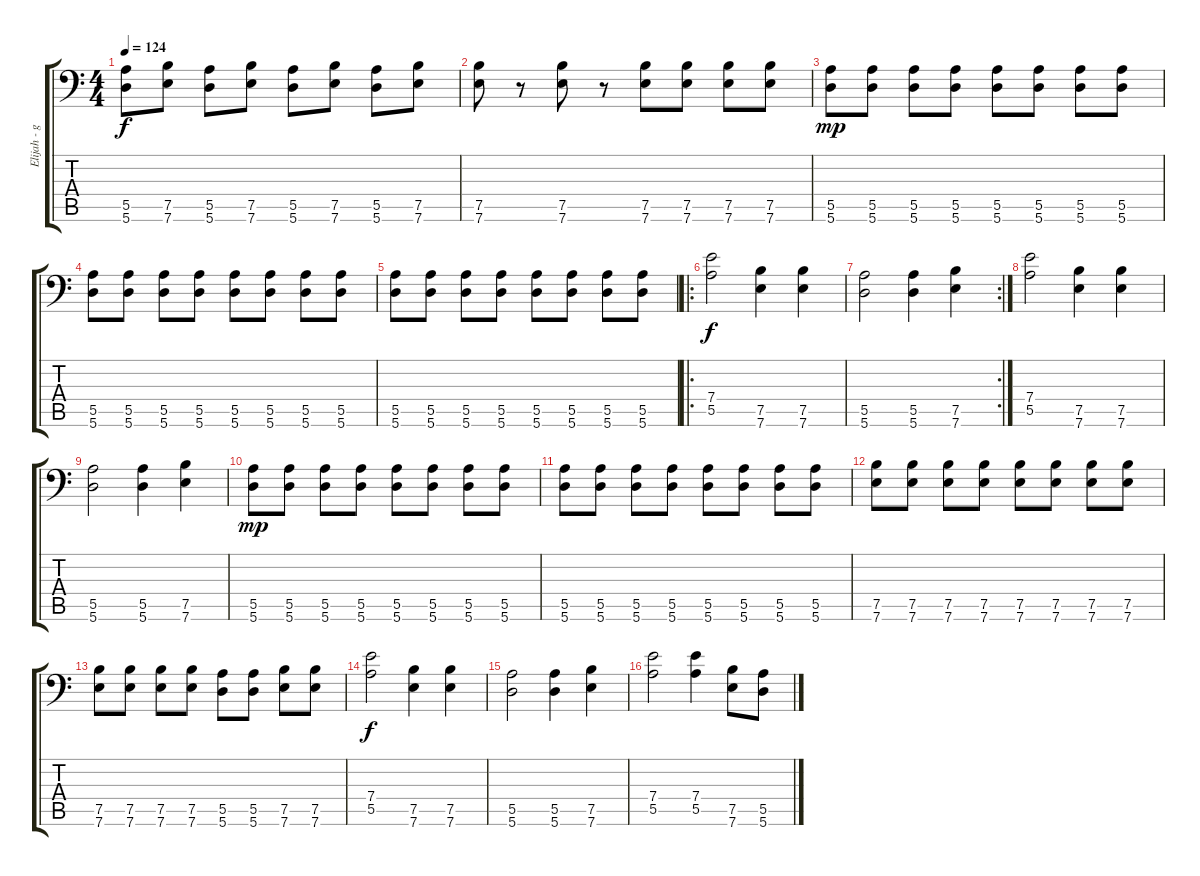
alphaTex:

\track ("Elijah - guitar" "Elijah - g") {instrument overdrivenguitar}
\staff {score tabs}
\tuning (B3 Gb3 D3 A2 E2 A1) {hide}
\ts (4 4)
\tempo 124
\clef f4
\ks c
(5.5 5.6).8{dy f} (7.5 7.6).8 (5.5 5.6).8 (7.5 7.6).8 (5.5 5.6).8 (7.5 7.6).8 (5.5 5.6).8 (7.5 7.6).8 |
(7.5 7.6).8 r.8 (7.5 7.6).8 r.8 (7.5 7.6).8 (7.5 7.6).8 (7.5 7.6).8 (7.5 7.6).8 |
(5.5 5.6).8{dy mp} (5.5 5.6).8 (5.5 5.6).8 (5.5 5.6).8 (5.5 5.6).8 (5.5 5.6).8 (5.5 5.6).8 (5.5 5.6).8 |
(5.5 5.6).8 (5.5 5.6).8 (5.5 5.6).8 (5.5 5.6).8 (5.5 5.6).8 (5.5 5.6).8 (5.5 5.6).8 (5.5 5.6).8 |
(5.5 5.6).8 (5.5 5.6).8 (5.5 5.6).8 (5.5 5.6).8 (5.5 5.6).8 (5.5 5.6).8 (5.5 5.6).8 (5.5 5.6).8 |
\ro
(7.4 5.5).2{dy f} (7.5 7.6).4 (7.5 7.6).4 |
\rc 2
(5.5 5.6).2 (5.5 5.6).4 (7.5 7.6).4 |
(7.4 5.5).2 (7.5 7.6).4 (7.5 7.6).4 |
(5.5 5.6).2 (5.5 5.6).4 (7.5 7.6).4 |
(5.5 5.6).8{dy mp} (5.5 5.6).8 (5.5 5.6).8 (5.5 5.6).8 (5.5 5.6).8 (5.5 5.6).8 (5.5 5.6).8 (5.5 5.6).8 |
(5.5 5.6).8 (5.5 5.6).8 (5.5 5.6).8 (5.5 5.6).8 (5.5 5.6).8 (5.5 5.6).8 (5.5 5.6).8 (5.5 5.6).8 |
(7.5 7.6).8 (7.5 7.6).8 (7.5 7.6).8 (7.5 7.6).8 (7.5 7.6).8 (7.5 7.6).8 (7.5 7.6).8 (7.5 7.6).8 |
(7.5 7.6).8 (7.5 7.6).8 (7.5 7.6).8 (7.5 7.6).8 (5.5 5.6).8 (5.5 5.6).8 (7.5 7.6).8 (7.5 7.6).8 |
(7.4 5.5).2{dy f} (7.5 7.6).4 (7.5 7.6).4 |
(5.5 5.6).2 (5.5 5.6).4 (7.5 7.6).4 |
(7.4 5.5).2 (7.4 5.5).4 (7.5 7.6).8 (5.5 5.6).8
